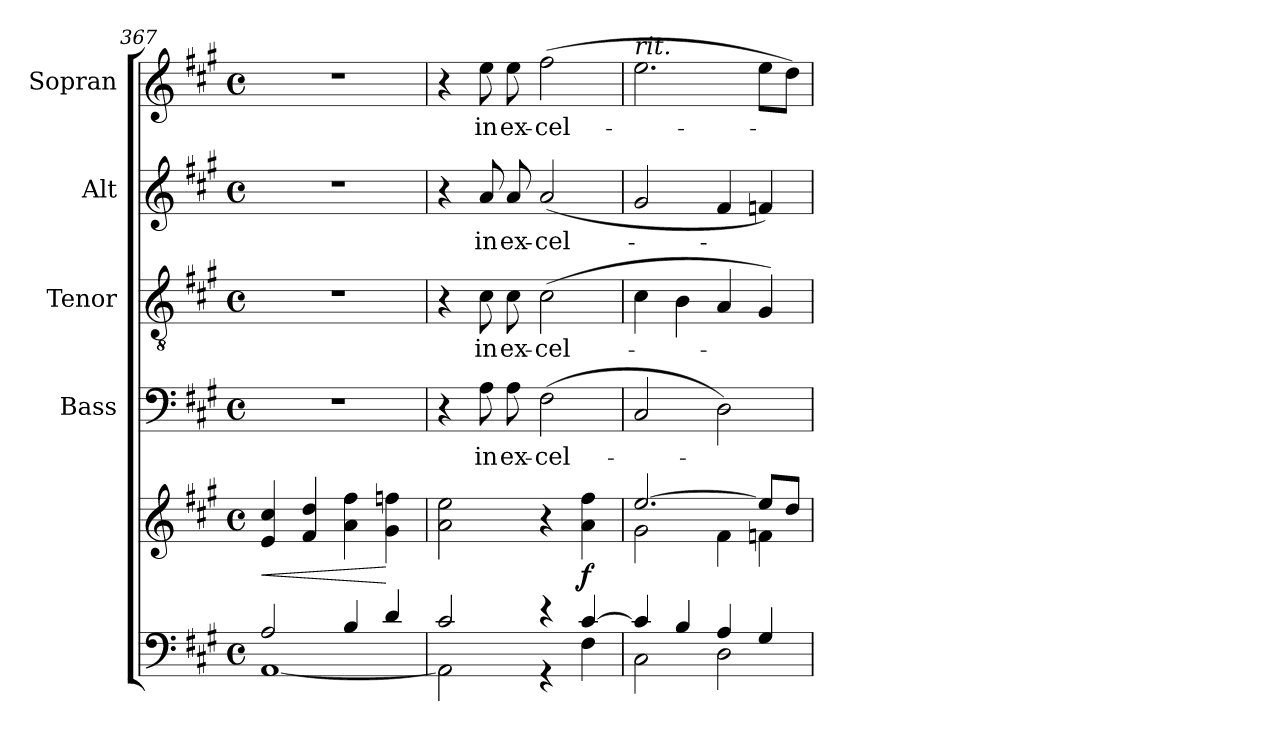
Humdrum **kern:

**kern	**kern	**dynam	**kern	**text	**kern	**text	**kern	**text	**kern	**text
*part5	*part5	*part5	*part4	*part4	*part3	*part3	*part2	*part2	*part1	*part1
*staff6	*staff5	*staff5/6	*staff4	*staff4	*staff3	*staff3	*staff2	*staff2	*staff1	*staff1
*	*	*	*I"Bass	*	*I"Tenor	*	*I"Alt	*	*I"Sopran	*
*	*	*	*I'B.	*	*I'T.	*	*I'A.	*	*I'S.	*
*clefF4	*clefG2	*	*clefF4	*	*clefGv2	*	*clefG2	*	*clefG2	*
*k[f#c#g#]	*k[f#c#g#]	*	*k[f#c#g#]	*	*k[f#c#g#]	*	*k[f#c#g#]	*	*k[f#c#g#]	*
*A:	*A:	*	*A:	*	*A:	*	*A:	*	*A:	*
*M4/4	*M4/4	*	*M4/4	*	*M4/4	*	*M4/4	*	*M4/4	*
*met(c)	*met(c)	*	*met(c)	*	*met(c)	*	*met(c)	*	*met(c)	*
=367	=367	=367	=367	=367	=367	=367	=367	=367	=367	=367
*^	*	*	*	*	*	*	*	*	*	*
!	!	!	!LO:HP:b	!	!	!	!	!	!	!	!
2A/	[<1AA	4e/ 4cc#/	<	1r	.	1r	.	1r	.	1r	.
.	.	4f#/ 4dd/	.	.	.	.	.	.	.	.	.
4B/	.	4a\ 4ff#\	.	.	.	.	.	.	.	.	.
4d/	.	4g#\ 4ffn\	[	.	.	.	.	.	.	.	.
=368	=368	=368	=368	=368	=368	=368	=368	=368	=368	=368	=368
2c#/	2AA\]	2a\ 2ee\	.	4r	.	4r	.	4r	.	4r	.
!	!	!	!	!	!LO:LY:b	!	!LO:LY:b	!	!LO:LY:b	!	!LO:LY:b
.	.	.	.	8A\	in	8c#\	in	8a/	in	8ee\	in
!	!	!	!	!	!LO:LY:b	!	!LO:LY:b	!	!LO:LY:b	!	!LO:LY:b
.	.	.	.	8A\	ex-	8c#\	ex-	8a/	ex-	8ee\	ex-
!	!	!	!	!	!LO:LY:b	!	!LO:LY:b	!	!LO:LY:b	!	!LO:LY:b
4r	4r	4r	.	(>2F#\	-cel-	(>2c#\	-cel-	(<2a/	-cel-	(>2ff#\	-cel-
!	!	!	!LO:DY:b	!	!	!	!	!	!	!	!
[>4c#/	4F#\	4a\ 4ff#\	f	.	.	.	.	.	.	.	.
=369	=369	=369	=369	=369	=369	=369	=369	=369	=369	=369	=369
*	*	*^	*	*	*	*	*	*	*	*	*
!	!	!	!	!	!	!	!	!	!	!	!LO:TX:a:i:t=rit.	!
4c#/]	2C#\	[>2.ee/	2g#\	.	2C#/	.	4c#\	.	2g#/	.	2.ee\	.
4B/	.	.	.	.	.	.	4B\	.	.	.	.	.
4A/	2D\	.	4f#\	.	2D\)	.	4A/	.	4f#/	.	.	.
4G#/	.	8ee/L]	4fn\	.	.	.	4G#/)	.	4fn/)	.	8ee\L	.
.	.	8dd/J	.	.	.	.	.	.	.	.	8dd\J)	.
*v	*v	*	*	*	*	*	*	*	*	*	*	*
*	*v	*v	*	*	*	*	*	*	*	*	*
=	=	=	=	=	=	=	=	=	=	=
*-	*-	*-	*-	*-	*-	*-	*-	*-	*-	*-
